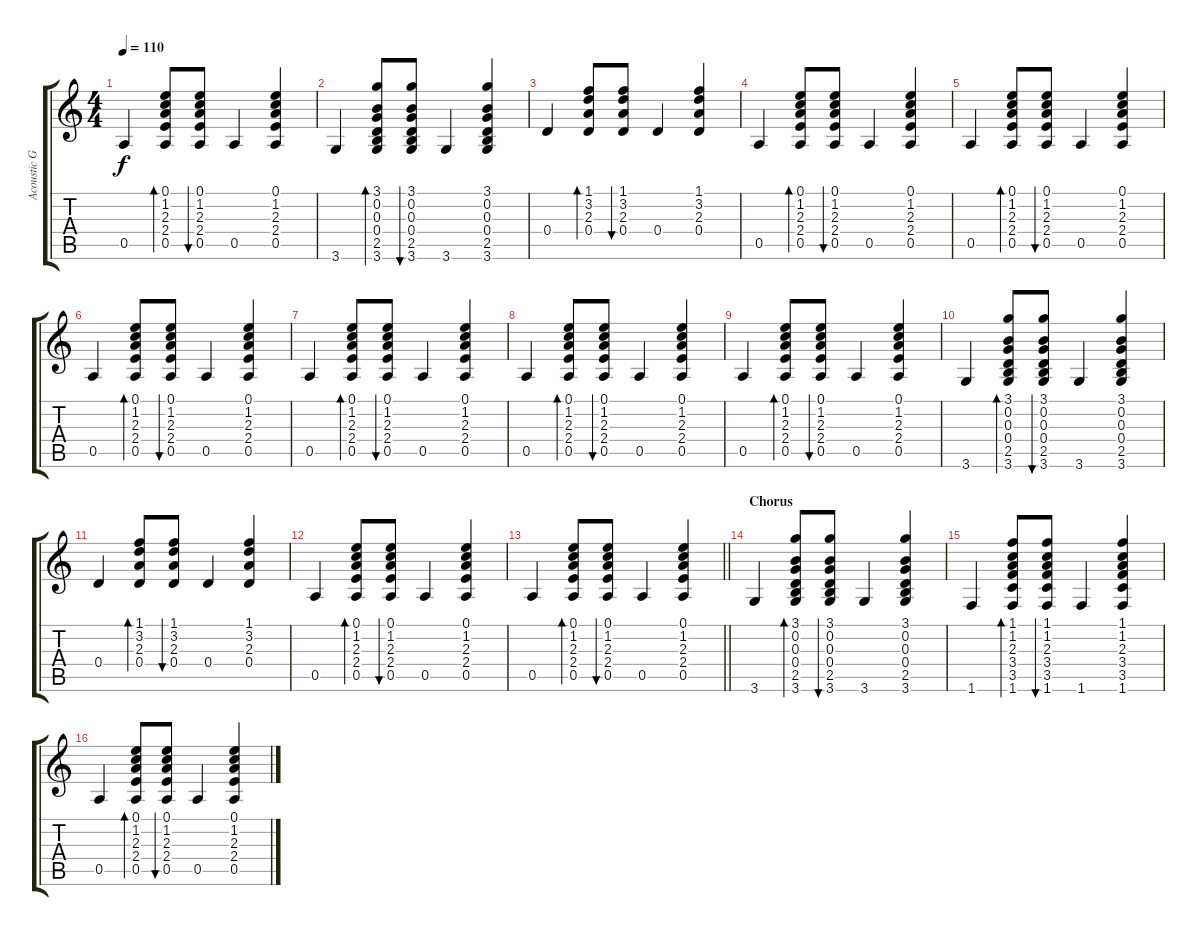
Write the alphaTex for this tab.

\track ("Acoustic Guitar" "Acoustic G") {instrument acousticguitarnylon}
\staff {score tabs}
\tuning (E4 B3 G3 D3 A2 E2) {hide}
\ts (4 4)
\tempo 110
\clef g2
\ks c
0.5.4{dy f} (0.1 1.2 2.3 2.4 0.5).8{bd 30} (0.1 1.2 2.3 2.4 0.5).8{bu 30} 0.5.4 (0.1 1.2 2.3 2.4 0.5).4 |
3.6.4 (3.1 0.2 0.3 0.4 2.5 3.6).8{bd 30} (3.1 0.2 0.3 0.4 2.5 3.6).8{bu 30} 3.6.4 (3.1 0.2 0.3 0.4 2.5 3.6).4 |
0.4.4 (1.1 3.2 2.3 0.4).8{bd 30} (1.1 3.2 2.3 0.4).8{bu 30} 0.4.4 (1.1 3.2 2.3 0.4).4 |
0.5.4 (0.1 1.2 2.3 2.4 0.5).8{bd 30} (0.1 1.2 2.3 2.4 0.5).8{bu 30} 0.5.4 (0.1 1.2 2.3 2.4 0.5).4 |
0.5.4 (0.1 1.2 2.3 2.4 0.5).8{bd 30} (0.1 1.2 2.3 2.4 0.5).8{bu 30} 0.5.4 (0.1 1.2 2.3 2.4 0.5).4 |
0.5.4 (0.1 1.2 2.3 2.4 0.5).8{bd 30} (0.1 1.2 2.3 2.4 0.5).8{bu 30} 0.5.4 (0.1 1.2 2.3 2.4 0.5).4 |
0.5.4 (0.1 1.2 2.3 2.4 0.5).8{bd 30} (0.1 1.2 2.3 2.4 0.5).8{bu 30} 0.5.4 (0.1 1.2 2.3 2.4 0.5).4 |
0.5.4 (0.1 1.2 2.3 2.4 0.5).8{bd 30} (0.1 1.2 2.3 2.4 0.5).8{bu 30} 0.5.4 (0.1 1.2 2.3 2.4 0.5).4 |
0.5.4 (0.1 1.2 2.3 2.4 0.5).8{bd 30} (0.1 1.2 2.3 2.4 0.5).8{bu 30} 0.5.4 (0.1 1.2 2.3 2.4 0.5).4 |
3.6.4 (3.1 0.2 0.3 0.4 2.5 3.6).8{bd 30} (3.1 0.2 0.3 0.4 2.5 3.6).8{bu 30} 3.6.4 (3.1 0.2 0.3 0.4 2.5 3.6).4 |
0.4.4 (1.1 3.2 2.3 0.4).8{bd 30} (1.1 3.2 2.3 0.4).8{bu 30} 0.4.4 (1.1 3.2 2.3 0.4).4 |
0.5.4 (0.1 1.2 2.3 2.4 0.5).8{bd 30} (0.1 1.2 2.3 2.4 0.5).8{bu 30} 0.5.4 (0.1 1.2 2.3 2.4 0.5).4 |
\barLineRight lightlight
0.5.4 (0.1 1.2 2.3 2.4 0.5).8{bd 30} (0.1 1.2 2.3 2.4 0.5).8{bu 30} 0.5.4 (0.1 1.2 2.3 2.4 0.5).4 |
\section ("" "Chorus")
3.6.4 (3.1 0.2 0.3 0.4 2.5 3.6).8{bd 30} (3.1 0.2 0.3 0.4 2.5 3.6).8{bu 30} 3.6.4 (3.1 0.2 0.3 0.4 2.5 3.6).4 |
1.6.4 (1.1 1.2 2.3 3.4 3.5 1.6).8{bd 30} (1.1 1.2 2.3 3.4 3.5 1.6).8{bu 30} 1.6.4 (1.1 1.2 2.3 3.4 3.5 1.6).4 |
0.5.4 (0.1 1.2 2.3 2.4 0.5).8{bd 30} (0.1 1.2 2.3 2.4 0.5).8{bu 30} 0.5.4 (0.1 1.2 2.3 2.4 0.5).4
